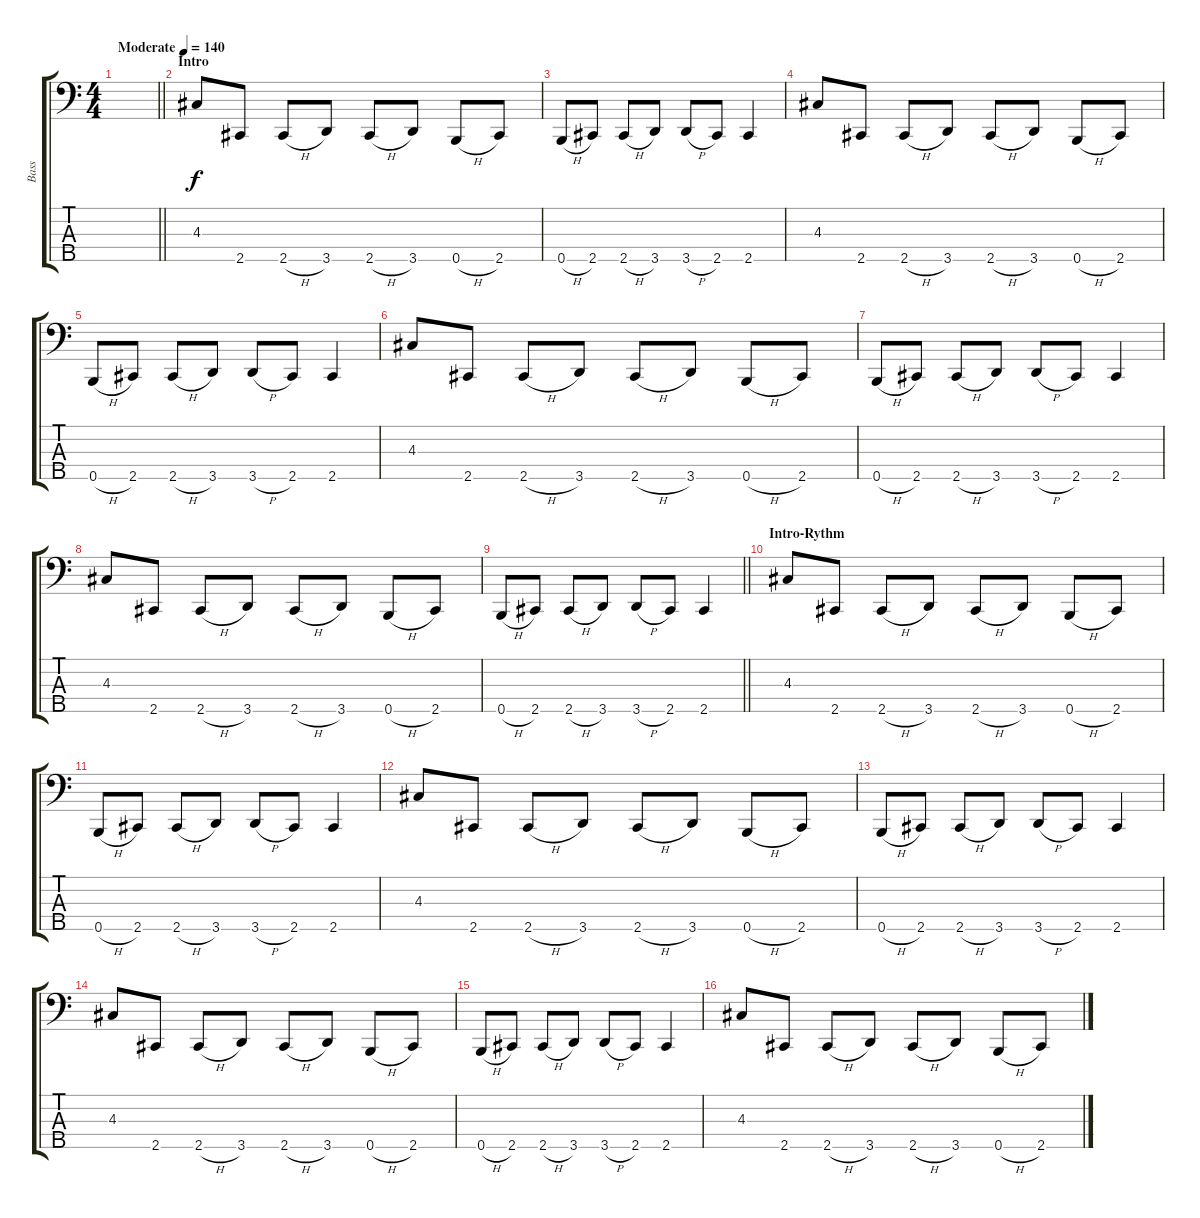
\track ("Bass" "Bass") {instrument electricbassfinger}
\staff {score tabs}
\tuning (G2 D2 A1 E1 B0) {hide}
\ts (4 4)
\tempo (140 "Moderate")
\clef f4
\barLineRight lightlight
\ks c
|
\section ("" "Intro")
4.3.8 2.5.8 2.5{h}.8 3.5.8 2.5{h}.8 3.5.8 0.5{h}.8 2.5.8 |
0.5{h}.8 2.5.8 2.5{h}.8 3.5.8 3.5{h}.8 2.5.8 2.5.4 |
4.3.8 2.5.8 2.5{h}.8 3.5.8 2.5{h}.8 3.5.8 0.5{h}.8 2.5.8 |
0.5{h}.8 2.5.8 2.5{h}.8 3.5.8 3.5{h}.8 2.5.8 2.5.4 |
4.3.8 2.5.8 2.5{h}.8 3.5.8 2.5{h}.8 3.5.8 0.5{h}.8 2.5.8 |
0.5{h}.8 2.5.8 2.5{h}.8 3.5.8 3.5{h}.8 2.5.8 2.5.4 |
4.3.8 2.5.8 2.5{h}.8 3.5.8 2.5{h}.8 3.5.8 0.5{h}.8 2.5.8 |
\barLineRight lightlight
0.5{h}.8 2.5.8 2.5{h}.8 3.5.8 3.5{h}.8 2.5.8 2.5.4 |
\section ("" "Intro-Rythm")
4.3.8 2.5.8 2.5{h}.8 3.5.8 2.5{h}.8 3.5.8 0.5{h}.8 2.5.8 |
0.5{h}.8 2.5.8 2.5{h}.8 3.5.8 3.5{h}.8 2.5.8 2.5.4 |
4.3.8 2.5.8 2.5{h}.8 3.5.8 2.5{h}.8 3.5.8 0.5{h}.8 2.5.8 |
0.5{h}.8 2.5.8 2.5{h}.8 3.5.8 3.5{h}.8 2.5.8 2.5.4 |
4.3.8 2.5.8 2.5{h}.8 3.5.8 2.5{h}.8 3.5.8 0.5{h}.8 2.5.8 |
0.5{h}.8 2.5.8 2.5{h}.8 3.5.8 3.5{h}.8 2.5.8 2.5.4 |
4.3.8 2.5.8 2.5{h}.8 3.5.8 2.5{h}.8 3.5.8 0.5{h}.8 2.5.8
